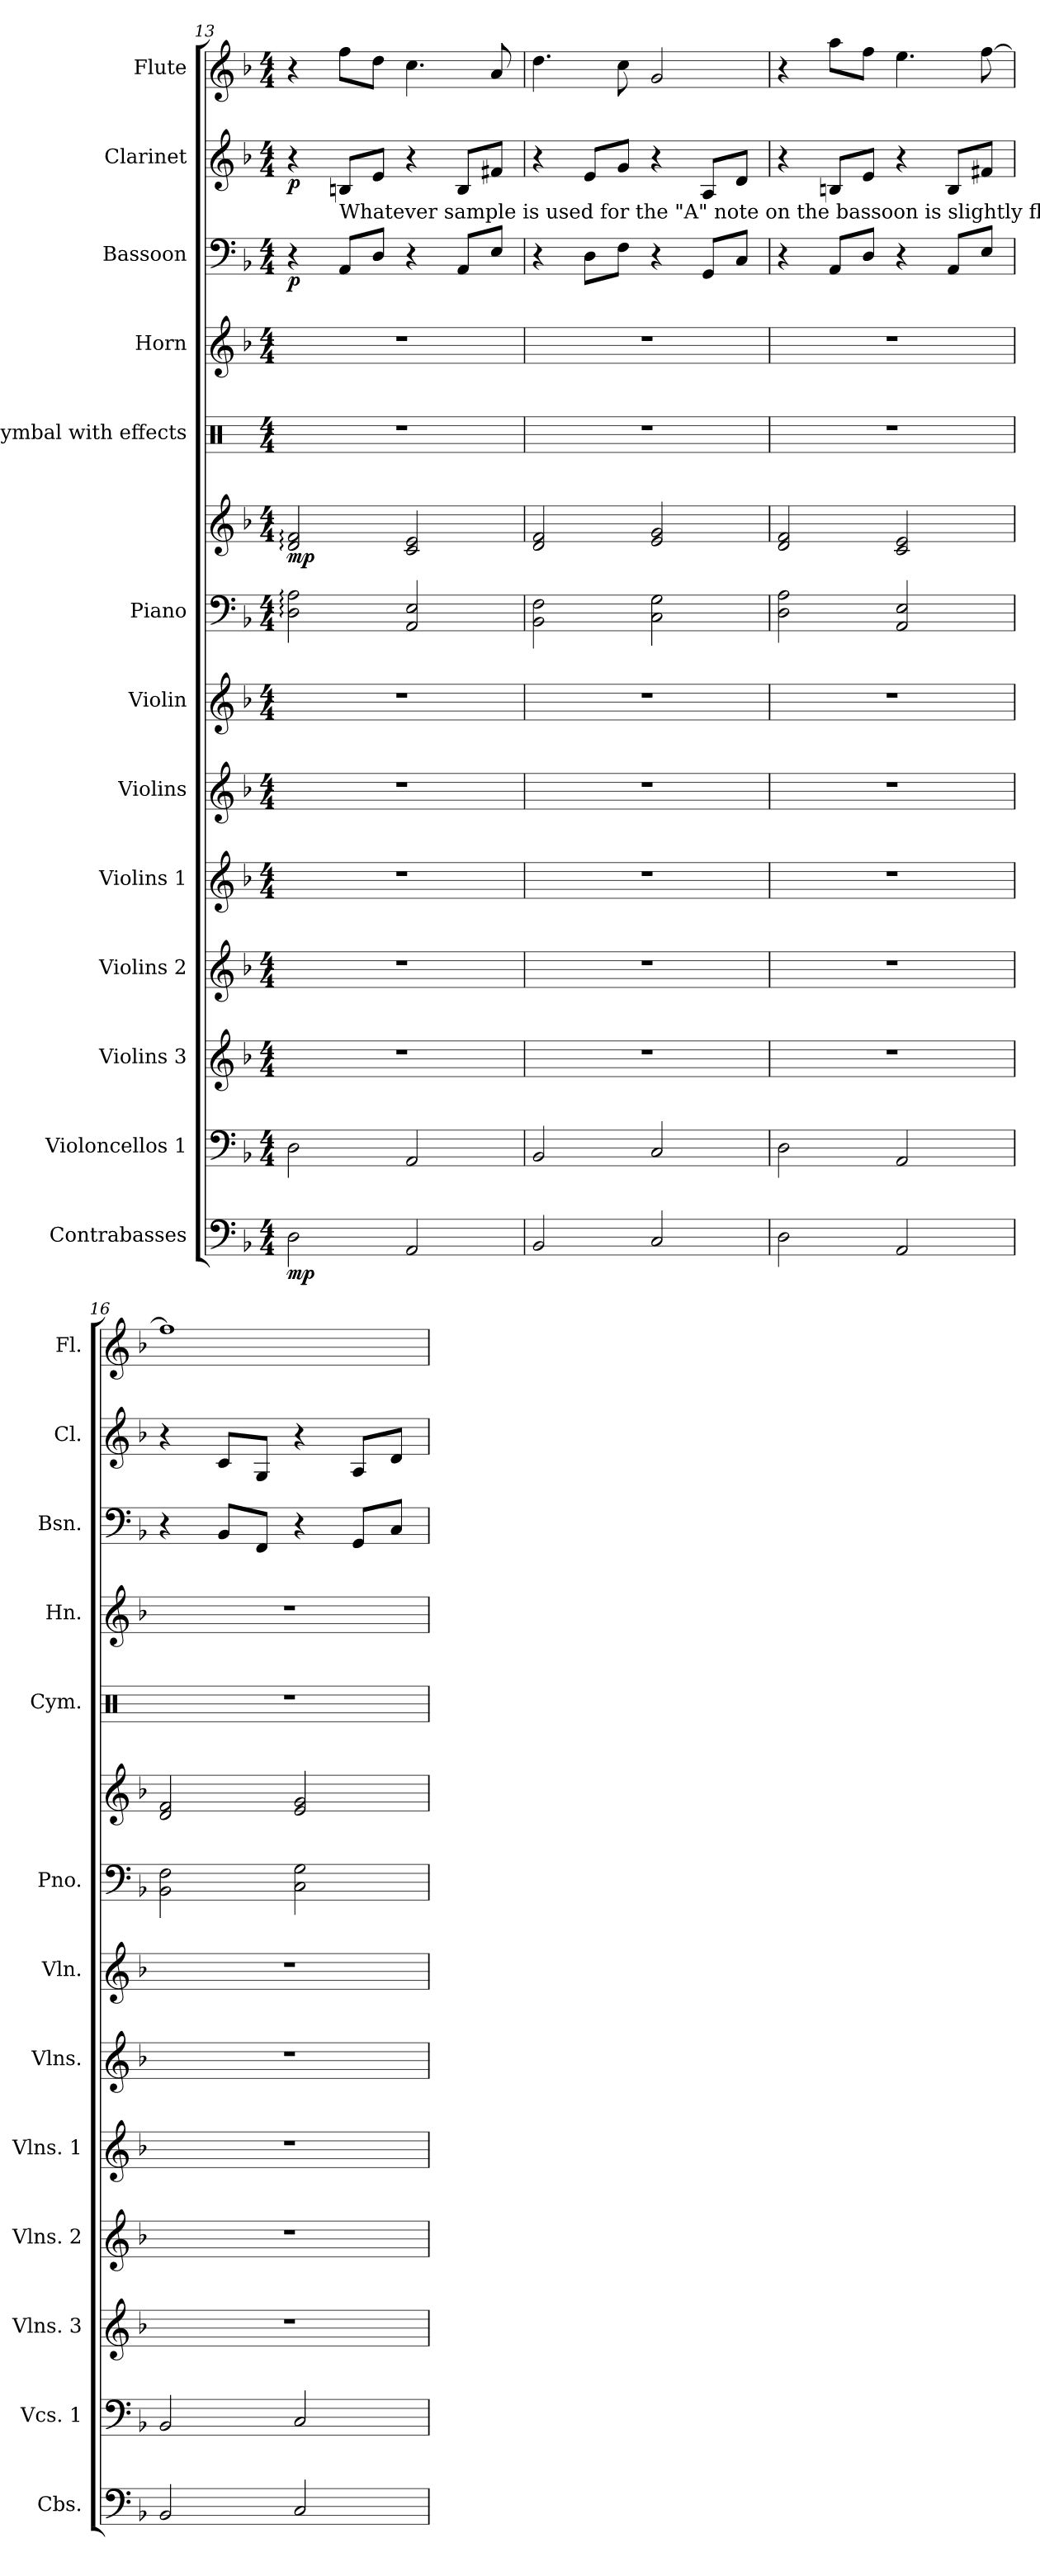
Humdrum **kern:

**kern	**dynam	**kern	**kern	**kern	**kern	**kern	**kern	**kern	**kern	**dynam	**kern	**kern	**kern	**dynam	**kern	**dynam	**kern
*part13	*part13	*part12	*part11	*part10	*part9	*part8	*part7	*part6	*part6	*part6	*part5	*part4	*part3	*part3	*part2	*part2	*part1
*staff14	*staff14	*staff13	*staff12	*staff11	*staff10	*staff9	*staff8	*staff7	*staff6	*staff6/7	*staff5	*staff4	*staff3	*staff3	*staff2	*staff2	*staff1
*I"Contrabasses	*	*I"Violoncellos 1	*I"Violins 3	*I"Violins 2	*I"Violins 1	*I"Violins	*I"Violin	*I"Piano	*	*	*I"Cymbal with effects	*I"Horn	*I"Bassoon	*	*I"Clarinet	*	*I"Flute
*I'Cbs.	*	*I'Vcs. 1	*I'Vlns. 3	*I'Vlns. 2	*I'Vlns. 1	*I'Vlns.	*I'Vln.	*I'Pno.	*	*	*I'Cym.	*I'Hn.	*I'Bsn.	*	*I'Cl.	*	*I'Fl.
!!LO:LB:g=z
*clefF4	*	*clefF4	*clefG2	*clefG2	*clefG2	*clefG2	*clefG2	*clefF4	*clefG2	*	*clefX	*clefG2	*clefF4	*	*clefG2	*	*clefG2
*ITrd7c12	*	*	*	*	*	*	*	*	*	*	*	*ITrd4c7	*	*	*ITrd1c2	*	*
*k[b-]	*	*k[b-]	*k[b-]	*k[b-]	*k[b-]	*k[b-]	*k[b-]	*k[b-]	*k[b-]	*	*k[]	*k[b-e-]	*k[b-]	*	*k[b-e-a-]	*	*k[b-]
*M4/4	*	*M4/4	*M4/4	*M4/4	*M4/4	*M4/4	*M4/4	*M4/4	*M4/4	*	*M4/4	*M4/4	*M4/4	*	*M4/4	*	*M4/4
=13	=13	=13	=13	=13	=13	=13	=13	=13	=13	=13	=13	=13	=13	=13	=13	=13	=13
!	!LO:DY:b	!	!	!	!	!	!	!	!	!LO:DY:b	!	!	!	!LO:DY:b	!	!LO:DY:b	!
2DD\	mp	2D\	1r	1r	1r	1r	1r	2D\: 2A\:	2d/: 2f/:	mp	1r	1r	4r	p	4r	p	4r
!	!	!	!	!	!	!	!	!	!	!	!	!	!LO:TX:a:t=Whatever sample is used for the "A" note on the bassoon is slightly flat.	!	!	!	!
.	.	.	.	.	.	.	.	.	.	.	.	.	8AA/L	.	8An/L	.	8ff\L
.	.	.	.	.	.	.	.	.	.	.	.	.	8D/J	.	8d/J	.	8dd\J
2AAA/	.	2AA/	.	.	.	.	.	2AA/ 2E/	2c/ 2e/	.	.	.	4r	.	4r	.	4.cc\
.	.	.	.	.	.	.	.	.	.	.	.	.	8AA/L	.	8A/L	.	.
.	.	.	.	.	.	.	.	.	.	.	.	.	8E/J	.	8en/J	.	8a/
=14	=14	=14	=14	=14	=14	=14	=14	=14	=14	=14	=14	=14	=14	=14	=14	=14	=14
2BBB-/	.	2BB-/	1r	1r	1r	1r	1r	2BB-\ 2F\	2d/ 2f/	.	1r	1r	4r	.	4r	.	4.dd\
.	.	.	.	.	.	.	.	.	.	.	.	.	8D\L	.	8d/L	.	.
.	.	.	.	.	.	.	.	.	.	.	.	.	8F\J	.	8f/J	.	8cc\
2CC/	.	2C/	.	.	.	.	.	2C\ 2G\	2e/ 2g/	.	.	.	4r	.	4r	.	2g/
.	.	.	.	.	.	.	.	.	.	.	.	.	8GG/L	.	8G/L	.	.
.	.	.	.	.	.	.	.	.	.	.	.	.	8C/J	.	8c/J	.	.
=15	=15	=15	=15	=15	=15	=15	=15	=15	=15	=15	=15	=15	=15	=15	=15	=15	=15
2DD\	.	2D\	1r	1r	1r	1r	1r	2D\ 2A\	2d/ 2f/	.	1r	1r	4r	.	4r	.	4r
.	.	.	.	.	.	.	.	.	.	.	.	.	8AA/L	.	8An/L	.	8aa\L
.	.	.	.	.	.	.	.	.	.	.	.	.	8D/J	.	8d/J	.	8ff\J
2AAA/	.	2AA/	.	.	.	.	.	2AA/ 2E/	2c/ 2e/	.	.	.	4r	.	4r	.	4.ee\
.	.	.	.	.	.	.	.	.	.	.	.	.	8AA/L	.	8A/L	.	.
.	.	.	.	.	.	.	.	.	.	.	.	.	8E/J	.	8en/J	.	[8ff\
=16	=16	=16	=16	=16	=16	=16	=16	=16	=16	=16	=16	=16	=16	=16	=16	=16	=16
2BBB-/	.	2BB-/	1r	1r	1r	1r	1r	2BB-\ 2F\	2d/ 2f/	.	1r	1r	4r	.	4r	.	1ff]
.	.	.	.	.	.	.	.	.	.	.	.	.	8BB-/L	.	8B-/L	.	.
.	.	.	.	.	.	.	.	.	.	.	.	.	8FF/J	.	8F/J	.	.
2CC/	.	2C/	.	.	.	.	.	2C\ 2G\	2e/ 2g/	.	.	.	4r	.	4r	.	.
.	.	.	.	.	.	.	.	.	.	.	.	.	8GG/L	.	8G/L	.	.
.	.	.	.	.	.	.	.	.	.	.	.	.	8C/J	.	8c/J	.	.
=	=	=	=	=	=	=	=	=	=	=	=	=	=	=	=	=	=
*-	*-	*-	*-	*-	*-	*-	*-	*-	*-	*-	*-	*-	*-	*-	*-	*-	*-
